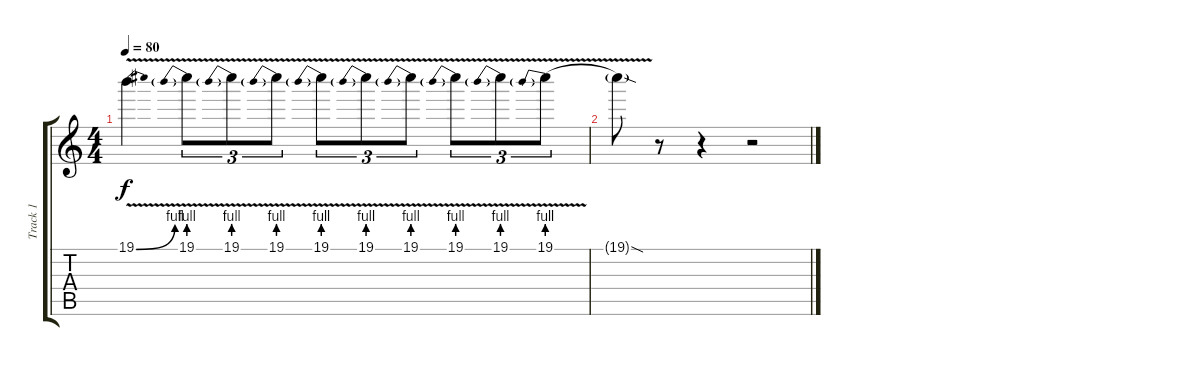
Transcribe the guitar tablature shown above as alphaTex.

\track ("Track 1" "Track 1") {instrument distortionguitar}
\staff {score tabs}
\tuning (E4 B3 G3 D3 A2 E2) {hide}
\ts (4 4)
\tempo 80
\clef g2
\ks c
19.1{be (bend 0 0 60 4) v}.4{dy f} 19.1{be (prebend 0 4 60 4) v}.8{tu (3 2)} 19.1{be (prebend 0 4 60 4) v}.8{tu (3 2)} 19.1{be (prebend 0 4 60 4) v}.8{tu (3 2)} 19.1{be (prebend 0 4 60 4) v}.8{tu (3 2)} 19.1{be (prebend 0 4 60 4) v}.8{tu (3 2)} 19.1{be (prebend 0 4 60 4) v}.8{tu (3 2)} 19.1{be (prebend 0 4 60 4) v}.8{tu (3 2)} 19.1{be (prebend 0 4 60 4) v}.8{tu (3 2)} 19.1{be (prebend 0 4 60 4) v}.8{tu (3 2)} |
19.1{sod t}.8 r.8 r.4 r.2
